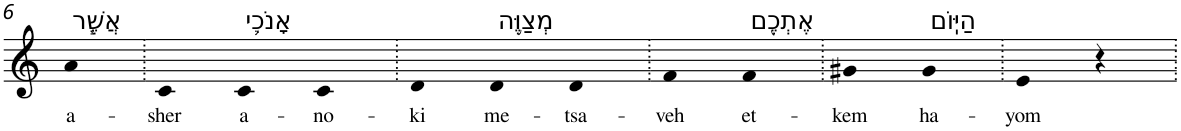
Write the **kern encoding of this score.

**kern	**text
*part1	*part1
*staff1	*staff1
*I"Piano	*
*I'Pno	*
!!LO:PB:g=z
*clefG2	*
*k[]	*
=6	=6
!LO:TX:a:t=אֲשֶׁ֧ר	!
!	!LO:LY:b
4a	a-
=7.	=7.
!	!LO:LY:b
4c	-sher
!LO:TX:a:t=אָנֹכִ֛י	!
!	!LO:LY:b
4c	a-
!	!LO:LY:b
4c	-no-
=8.	=8.
!	!LO:LY:b
4d	-ki
!LO:TX:a:t=מְצַוֶּ֥ה	!
!	!LO:LY:b
4d	me-
!	!LO:LY:b
4d	-tsa-
=9.	=9.
!	!LO:LY:b
4f	-veh
!LO:TX:a:t=אֶתְכֶ֖ם	!
!	!LO:LY:b
4f	et-
=10.	=10.
!	!LO:LY:b
4g#X	-kem
!LO:TX:a:t=הַיּֽוֹם	!
!	!LO:LY:b
4g#	ha-
=11.	=11.
!	!LO:LY:b
4e	-yom
4r	.
=.	=.
*-	*-
